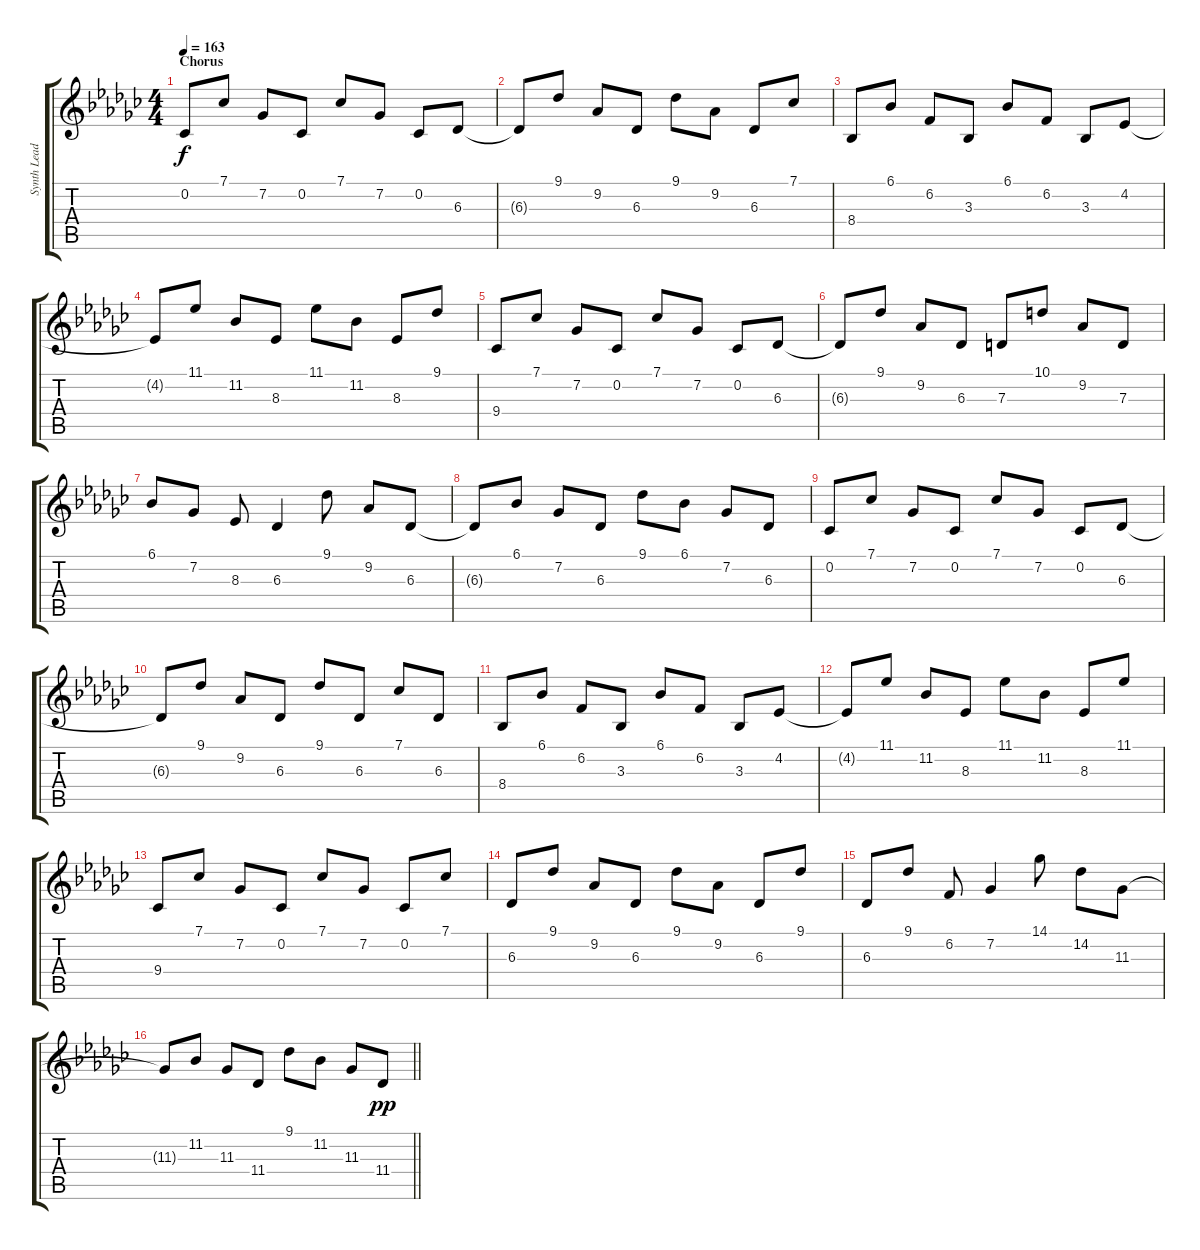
\track ("Synth Lead 2" "Synth Lead") {instrument lead2sawtooth}
\staff {score tabs}
\tuning (E4 B3 G3 D3 A2 E2) {hide}
\ts (4 4)
\section ("" "Chorus")
\tempo 163
\clef g2
\ks gb
0.2.8{dy f} 7.1.8 7.2.8 0.2.8 7.1.8 7.2.8 0.2.8 6.3.8 |
6.3{t}.8 9.1.8 9.2.8 6.3.8 9.1.8 9.2.8 6.3.8 7.1.8 |
8.4.8 6.1.8 6.2.8 3.3.8 6.1.8 6.2.8 3.3.8 4.2.8 |
4.2{t}.8 11.1.8 11.2.8 8.3.8 11.1.8 11.2.8 8.3.8 9.1.8 |
9.4.8 7.1.8 7.2.8 0.2.8 7.1.8 7.2.8 0.2.8 6.3.8 |
6.3{t}.8 9.1.8 9.2.8 6.3.8 7.3.8 10.1.8 9.2.8 7.3.8 |
6.1.8 7.2.8 8.3.8 6.3.4 9.1.8 9.2.8 6.3.8 |
6.3{t}.8 6.1.8 7.2.8 6.3.8 9.1.8 6.1.8 7.2.8 6.3.8 |
0.2.8 7.1.8 7.2.8 0.2.8 7.1.8 7.2.8 0.2.8 6.3.8 |
6.3{t}.8 9.1.8 9.2.8 6.3.8 9.1.8 6.3.8 7.1.8 6.3.8 |
8.4.8 6.1.8 6.2.8 3.3.8 6.1.8 6.2.8 3.3.8 4.2.8 |
4.2{t}.8 11.1.8 11.2.8 8.3.8 11.1.8 11.2.8 8.3.8 11.1.8 |
9.4.8 7.1.8 7.2.8 0.2.8 7.1.8 7.2.8 0.2.8 7.1.8 |
6.3.8 9.1.8 9.2.8 6.3.8 9.1.8 9.2.8 6.3.8 9.1.8 |
6.3.8 9.1.8 6.2.8 7.2.4 14.1.8 14.2.8 11.3.8 |
\barLineRight lightlight
11.3{t}.8 11.2.8 11.3.8 11.4.8 9.1.8 11.2.8 11.3.8 11.4.8{dy pp}
